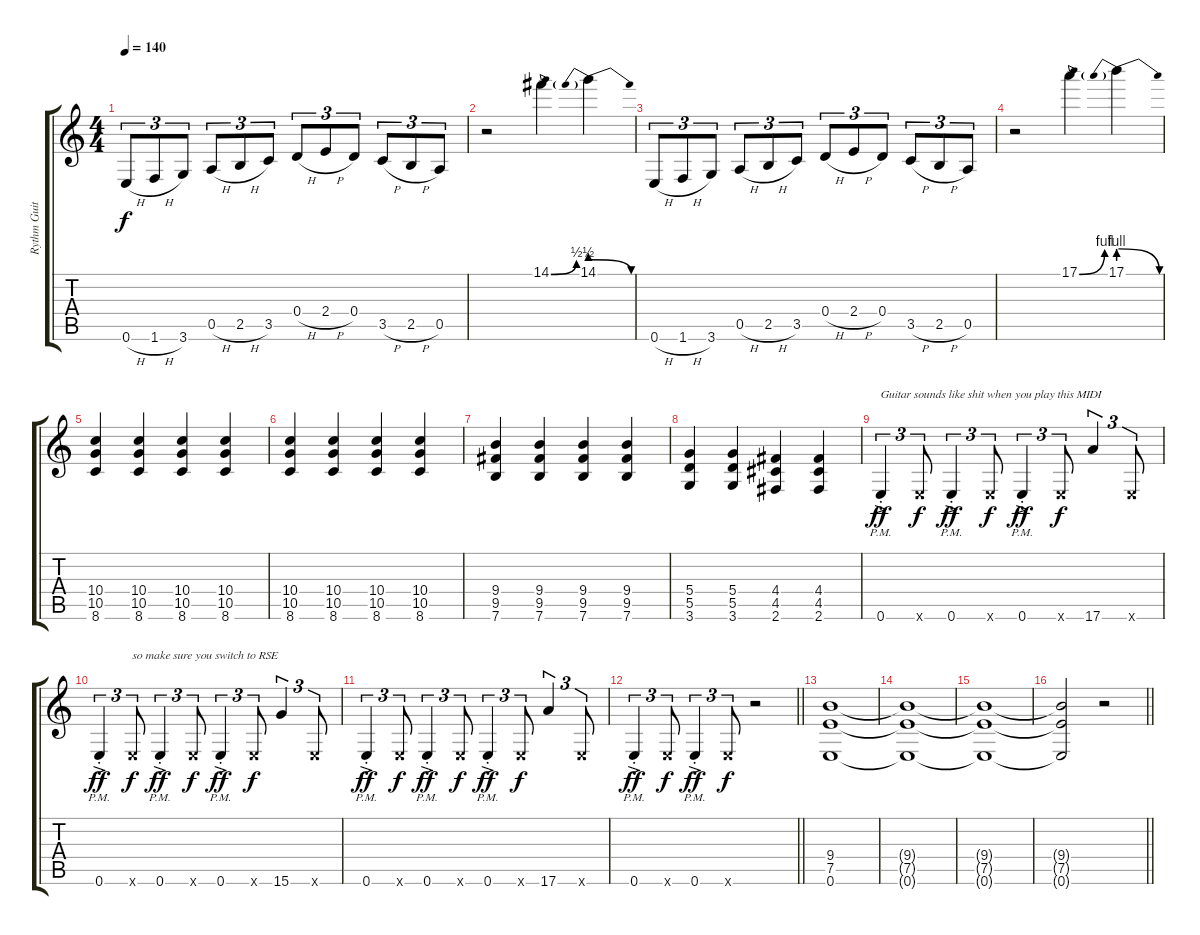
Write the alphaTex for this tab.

\track ("Rythm Guitar (Aidan Nemeth)" "Rythm Guit") {instrument overdrivenguitar}
\staff {score tabs}
\tuning (E4 B3 G3 D3 A2 E2) {hide}
\ts (4 4)
\tempo 140
\clef g2
\ks c
0.6{h}.8{tu (3 2) dy f} 1.6{h}.8{tu (3 2)} 3.6.8{tu (3 2)} 0.5{h}.8{tu (3 2)} 2.5{h}.8{tu (3 2)} 3.5.8{tu (3 2)} 0.4{h}.8{tu (3 2)} 2.4{h}.8{tu (3 2)} 0.4.8{tu (3 2)} 3.5{h}.8{tu (3 2)} 2.5{h}.8{tu (3 2)} 0.5.8{tu (3 2)} |
r.2 14.1{be (bend 0 0 60 2)}.4 14.1{be (prebendrelease 0 2 60 0)}.4 |
0.6{h}.8{tu (3 2)} 1.6{h}.8{tu (3 2)} 3.6.8{tu (3 2)} 0.5{h}.8{tu (3 2)} 2.5{h}.8{tu (3 2)} 3.5.8{tu (3 2)} 0.4{h}.8{tu (3 2)} 2.4{h}.8{tu (3 2)} 0.4.8{tu (3 2)} 3.5{h}.8{tu (3 2)} 2.5{h}.8{tu (3 2)} 0.5.8{tu (3 2)} |
r.2 17.1{be (bend 0 0 60 4)}.4 17.1{be (prebendrelease 0 4 60 0)}.4 |
(10.4 10.5 8.6).4 (10.4 10.5 8.6).4 (10.4 10.5 8.6).4 (10.4 10.5 8.6).4 |
(10.4 10.5 8.6).4 (10.4 10.5 8.6).4 (10.4 10.5 8.6).4 (10.4 10.5 8.6).4 |
(9.4 9.5 7.6).4 (9.4 9.5 7.6).4 (9.4 9.5 7.6).4 (9.4 9.5 7.6).4 |
(5.4 5.5 3.6).4 (5.4 5.5 3.6).4 (4.4 4.5 2.6).4 (4.4 4.5 2.6).4 |
0.6{ac pm st}.4{tu (3 2) txt "Guitar sounds like shit when you play this MIDI" dy ff} 0.6{x}.8{tu (3 2) dy f} 0.6{ac pm st}.4{tu (3 2) dy ff} 0.6{x}.8{tu (3 2) dy f} 0.6{ac pm st}.4{tu (3 2) dy ff} 0.6{x}.8{tu (3 2) dy f} 17.6.4{tu (3 2)} 0.6{x}.8{tu (3 2)} |
0.6{ac pm st}.4{tu (3 2) dy ff} 0.6{x}.8{tu (3 2) txt "so make sure you switch to RSE" dy f} 0.6{ac pm st}.4{tu (3 2) dy ff} 0.6{x}.8{tu (3 2) dy f} 0.6{ac pm st}.4{tu (3 2) dy ff} 0.6{x}.8{tu (3 2) dy f} 15.6.4{tu (3 2)} 0.6{x}.8{tu (3 2)} |
0.6{ac pm st}.4{tu (3 2) dy ff} 0.6{x}.8{tu (3 2) dy f} 0.6{ac pm st}.4{tu (3 2) dy ff} 0.6{x}.8{tu (3 2) dy f} 0.6{ac pm st}.4{tu (3 2) dy ff} 0.6{x}.8{tu (3 2) dy f} 17.6.4{tu (3 2)} 0.6{x}.8{tu (3 2)} |
\barLineRight lightlight
0.6{ac pm st}.4{tu (3 2) dy ff} 0.6{x}.8{tu (3 2) dy f} 0.6{ac pm st}.4{tu (3 2) dy ff} 0.6{x}.8{tu (3 2) dy f} r.2 |
\section ("" "")
(9.4 7.5 0.6).1 |
(9.4{t} 7.5{t} 0.6{t}).1 |
(9.4{t} 7.5{t} 0.6{t}).1 |
\barLineRight lightlight
(9.4{t} 7.5{t} 0.6{t}).2 r.2
